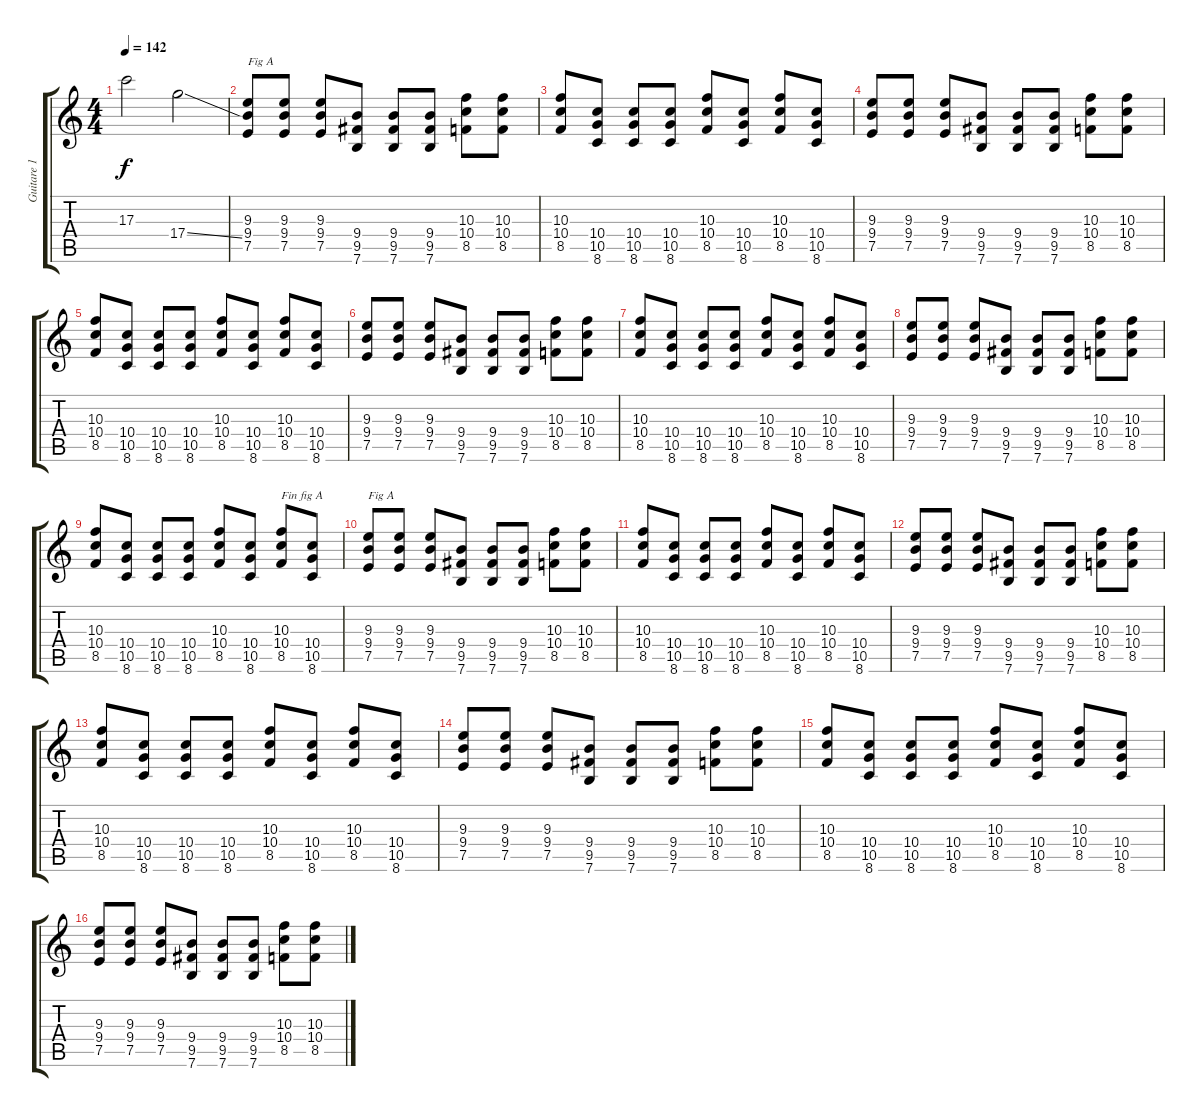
\track ("Guitare 1" "Guitare 1") {instrument distortionguitar}
\staff {score tabs}
\tuning (E4 B3 G3 D3 A2 E2) {hide}
\ts (4 4)
\tempo 142
\clef g2
\ks c
17.3{t}.2{dy f} 17.4{ss}.2 |
(9.3 9.4 7.5).8{txt "Fig A"} (9.3 9.4 7.5).8 (9.3 9.4 7.5).8 (9.4 9.5 7.6).8 (9.4 9.5 7.6).8 (9.4 9.5 7.6).8 (10.3 10.4 8.5).8 (10.3 10.4 8.5).8 |
(10.3 10.4 8.5).8 (10.4 10.5 8.6).8 (10.4 10.5 8.6).8 (10.4 10.5 8.6).8 (10.3 10.4 8.5).8 (10.4 10.5 8.6).8 (10.3 10.4 8.5).8 (10.4 10.5 8.6).8 |
(9.3 9.4 7.5).8 (9.3 9.4 7.5).8 (9.3 9.4 7.5).8 (9.4 9.5 7.6).8 (9.4 9.5 7.6).8 (9.4 9.5 7.6).8 (10.3 10.4 8.5).8 (10.3 10.4 8.5).8 |
(10.3 10.4 8.5).8 (10.4 10.5 8.6).8 (10.4 10.5 8.6).8 (10.4 10.5 8.6).8 (10.3 10.4 8.5).8 (10.4 10.5 8.6).8 (10.3 10.4 8.5).8 (10.4 10.5 8.6).8 |
(9.3 9.4 7.5).8 (9.3 9.4 7.5).8 (9.3 9.4 7.5).8 (9.4 9.5 7.6).8 (9.4 9.5 7.6).8 (9.4 9.5 7.6).8 (10.3 10.4 8.5).8 (10.3 10.4 8.5).8 |
(10.3 10.4 8.5).8 (10.4 10.5 8.6).8 (10.4 10.5 8.6).8 (10.4 10.5 8.6).8 (10.3 10.4 8.5).8 (10.4 10.5 8.6).8 (10.3 10.4 8.5).8 (10.4 10.5 8.6).8 |
(9.3 9.4 7.5).8 (9.3 9.4 7.5).8 (9.3 9.4 7.5).8 (9.4 9.5 7.6).8 (9.4 9.5 7.6).8 (9.4 9.5 7.6).8 (10.3 10.4 8.5).8 (10.3 10.4 8.5).8 |
(10.3 10.4 8.5).8 (10.4 10.5 8.6).8 (10.4 10.5 8.6).8 (10.4 10.5 8.6).8 (10.3 10.4 8.5).8 (10.4 10.5 8.6).8 (10.3 10.4 8.5).8{txt "Fin fig A"} (10.4 10.5 8.6).8 |
(9.3 9.4 7.5).8{txt "Fig A"} (9.3 9.4 7.5).8 (9.3 9.4 7.5).8 (9.4 9.5 7.6).8 (9.4 9.5 7.6).8 (9.4 9.5 7.6).8 (10.3 10.4 8.5).8 (10.3 10.4 8.5).8 |
(10.3 10.4 8.5).8 (10.4 10.5 8.6).8 (10.4 10.5 8.6).8 (10.4 10.5 8.6).8 (10.3 10.4 8.5).8 (10.4 10.5 8.6).8 (10.3 10.4 8.5).8 (10.4 10.5 8.6).8 |
(9.3 9.4 7.5).8 (9.3 9.4 7.5).8 (9.3 9.4 7.5).8 (9.4 9.5 7.6).8 (9.4 9.5 7.6).8 (9.4 9.5 7.6).8 (10.3 10.4 8.5).8 (10.3 10.4 8.5).8 |
(10.3 10.4 8.5).8 (10.4 10.5 8.6).8 (10.4 10.5 8.6).8 (10.4 10.5 8.6).8 (10.3 10.4 8.5).8 (10.4 10.5 8.6).8 (10.3 10.4 8.5).8 (10.4 10.5 8.6).8 |
(9.3 9.4 7.5).8 (9.3 9.4 7.5).8 (9.3 9.4 7.5).8 (9.4 9.5 7.6).8 (9.4 9.5 7.6).8 (9.4 9.5 7.6).8 (10.3 10.4 8.5).8 (10.3 10.4 8.5).8 |
(10.3 10.4 8.5).8 (10.4 10.5 8.6).8 (10.4 10.5 8.6).8 (10.4 10.5 8.6).8 (10.3 10.4 8.5).8 (10.4 10.5 8.6).8 (10.3 10.4 8.5).8 (10.4 10.5 8.6).8 |
(9.3 9.4 7.5).8 (9.3 9.4 7.5).8 (9.3 9.4 7.5).8 (9.4 9.5 7.6).8 (9.4 9.5 7.6).8 (9.4 9.5 7.6).8 (10.3 10.4 8.5).8 (10.3 10.4 8.5).8
